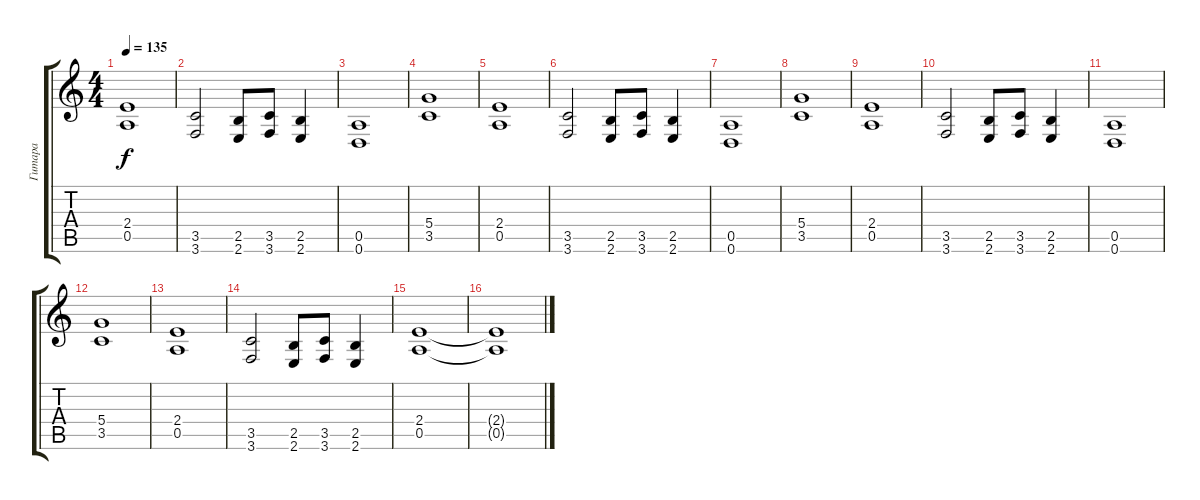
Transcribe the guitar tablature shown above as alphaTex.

\track ("Гитара" "Гитара") {instrument overdrivenguitar}
\staff {score tabs}
\tuning (E4 B3 G3 D3 A2 D2) {hide}
\ts (4 4)
\tempo 135
\clef g2
\ks c
(2.4 0.5).1{dy f} |
(3.5 3.6).2 (2.5 2.6).8 (3.5 3.6).8 (2.5 2.6).4 |
(0.5 0.6).1 |
(5.4 3.5).1 |
(2.4 0.5).1 |
(3.5 3.6).2 (2.5 2.6).8 (3.5 3.6).8 (2.5 2.6).4 |
(0.5 0.6).1 |
(5.4 3.5).1 |
(2.4 0.5).1 |
(3.5 3.6).2 (2.5 2.6).8 (3.5 3.6).8 (2.5 2.6).4 |
(0.5 0.6).1 |
(5.4 3.5).1 |
(2.4 0.5).1 |
(3.5 3.6).2 (2.5 2.6).8 (3.5 3.6).8 (2.5 2.6).4 |
(2.4 0.5).1{volume 0} |
(2.4{t} 0.5{t}).1
